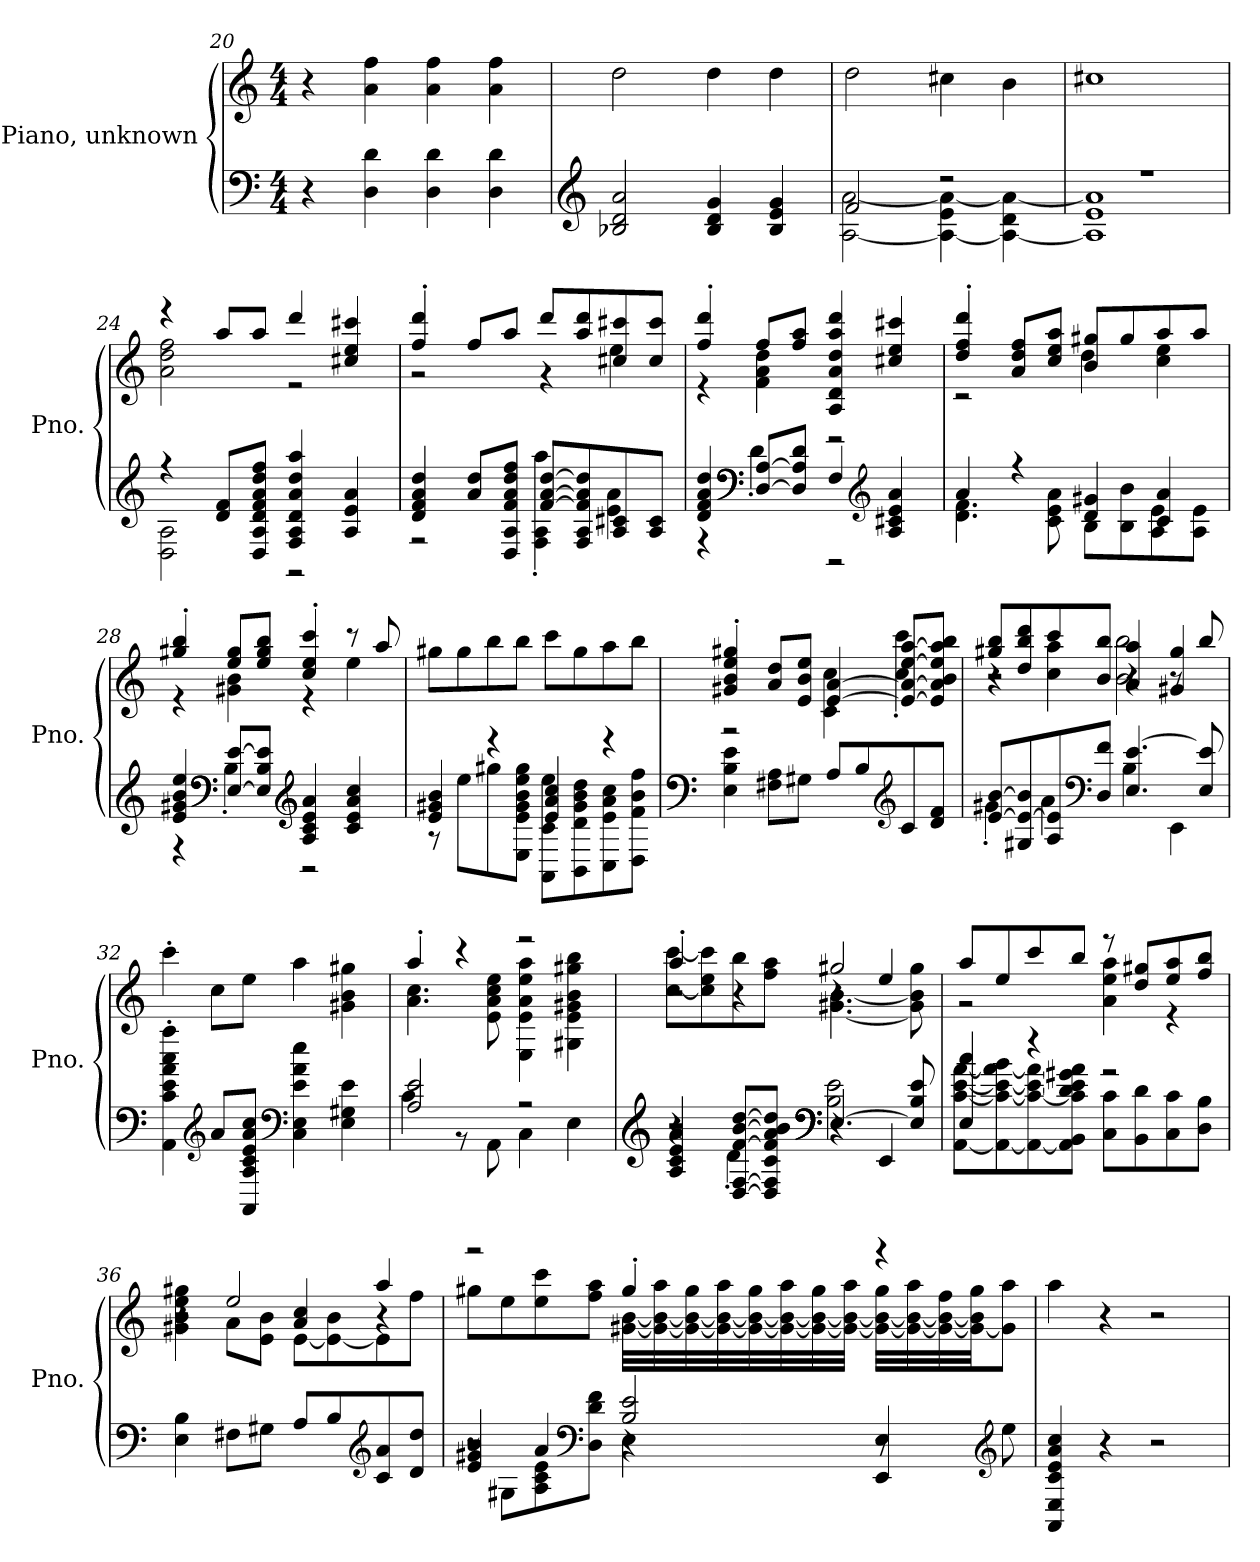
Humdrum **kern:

**kern	**kern
*part1	*part1
*staff2	*staff1
*I"Piano, unknown	*
*I'Pno.	*
!!LO:LB:g=z
*clefF4	*clefG2
*k[]	*k[]
*M4/4	*M4/4
=20	=20
4r	4r
4D\ 4d\	4a\ 4ff\
4D\ 4d\	4a\ 4ff\
4D\ 4d\	4a\ 4ff\
=21	=21
*clefG2	*
2B-X/ 2d/ 2a/	2dd\
4B-/ 4d/ 4g/	4dd\
4B-/ 4e/ 4g/	4dd\
=22	=22
*^	*
2f/	[2A\ [2a\	2dd\
2r	4A\_ 4e\ 4a\_	4cc#X\
.	4A\_ 4d\ 4a\_	4b\
=23	=23	=23
1r	1A] 1e 1a]	1cc#X
=24	=24	=24
*	*	*^
4r	2D\ 2A\	4r	2a\ 2dd\ 2ff\
8d/ 8f/L	.	8aa/L	.
8D/ 8A/ 8d/ 8f/ 8a/ 8dd/ 8ff/J	.	8aa/J	.
4F/ 4A/ 4d/ 4a/ 4dd/ 4aa/	2r	4ddd/	2r
4A/ 4e/ 4a/	.	4cc#X/ 4ee/ 4ccc#X/	.
=25	=25	=25	=25
4d/ 4f/ 4a/ 4dd/	2r	4ff/' 4ddd/'	2r
8a/ 8dd/L	.	8ff/L	.
8D/ 8A/ 8f/ 8a/ 8dd/ 8ff/J	.	8aa/J	.
[8f/ [8a/ [8dd/L	4F\' 4A\' 4aa\'	8ddd/L	4r
8F/ 8A/ 8f/] 8a/] 8dd/]	.	8aa/ 8ddd/	.
8A/ 8c#X/	4e\ 4a\	8cc#X/ 8ccc#X/	4ee\
8A/ 8c#/J	.	8cc#/ 8ccc#/J	.
!!LO:LB:g=z	!!
=26	=26	=26	=26
4d/ 4f/ 4a/ 4dd/	4r	4ff/' 4ddd/'	4r
*clefF4	*	*	*
[8D/ [8A/L	4d'\	8ff/L	4f\ 4a\ 4dd\
8D/] 8A/] 8d/J	.	8ff/ 8aa/J	.
4F/	2r	4A/ 4d/ 4a/ 4dd/ 4aa/ 4ddd/	2r
*clefG2	*	*	*
4A/ 4c#X/ 4e/ 4a/	.	4cc#X/ 4ee/ 4ccc#X/	.
=27	=27	=27	=27
4a/	4.d\ 4.f\	4dd/' 4ff/' 4ddd/'	2r
4r	.	8a/ 8dd/ 8ff/L	.
.	8c\ 8e\ 8a\	8cc/ 8ee/ 8aa/J	.
4d/ 4g#X/	8B\L	8b/ 8gg#X/L	4dd\
.	8B\ 8b\	8gg#/	.
4c/ 4a/	8A\ 8e\	8aa/	4cc\ 4ee\
.	8A\ 8e\J	8aa/J	.
=28	=28	=28	=28
4e/ 4g#X/ 4b/ 4ee/	4r	4gg#X/' 4bb/'	4r
*clefF4	*	*	*
[8E/ [8e/L	4B'\	8ee/ 8gg#/L	4g#X\ 4b\
8E/] 8B/ 8e/]J	.	8ee/ 8gg#/ 8bb/J	.
*clefG2	*	*	*
4A/ 4c/ 4e/ 4a/	2r	4cc/' 4ee/' 4ccc/'	4r
4c/ 4e/ 4a/ 4cc/	.	8r	4ee\
.	.	8aa/	.
*	*	*v	*v
!!LO:PB:g=z
=29	=29	=29
4e/ 4g#X/ 4b/	8r	8gg#X\L
.	8ee\L	8gg#\
4r	8gg#X\	8bb\
.	8E\ 8e\ 8g#\ 8b\ 8ee\ 8gg#\J	8bb\J
4e/ 4a/ 4cc/	8AA\ 8c\ 8ee\L	8ccc\L
.	8BB\ 8d\ 8g#\ 8b\ 8dd\	8gg#\
4r	8C\ 8e\ 8a\ 8cc\	8aa\
.	8D\ 8f\ 8b\ 8ff\J	8bb\J
*v	*v	*
=30	=30
*clefF4	*
*	*^
4E\ 4B\ 4e\	4g#X/' 4b/' 4ee/' 4gg#X/'	2r
8F#X\ 8A\L	8a/ 8dd/L	.
8G#X\J	8e/ 8b/ 8ee/J	.
8A/L	[4e/ [4a/	4c\ 4cc\
8B/	.	.
*clefG2	*	*
8c/	8e/_ 8a/_ [8ee/ [8aa/L	4cc\' 4ccc\'
8d/ 8f/J	8e/] 8a/] 8b/ 8ee/] 8aa/] 8bb/J	.
=31	=31	=31
*^	*	*^
[8e/ [8b/L	4g#X'\	8gg#X/ 8bb/L	4r	2r
8G#X/ 8e/_ 8b/]	.	8dd/ 8bb/ 8ddd/	.	.
8A/ 8e/]	4a\	8ccc/	4cc\ 4aa\	.
*clefF4	*	*	*	*
8D/ 8f/J	.	8b/ 8bb/J	.	.
4.E/ [4.e/	4B\	4a/ 4aa/	2b\ 2bb\	4r
.	4EE\	8r	.	4g#X/ 4gg#/
8E/ 8e/]	.	8bb/	.	.
*v	*v	*	*	*
*	*v	*v	*v
!!LO:LB:g=z
=32	=32
4AA\' 4c\' 4e\' 4a\' 4cc\' 4aa\'	4ccc'\
*clefG2	*
8a/L	8cc\L
8AA/ 8A/ 8c/ 8e/ 8a/ 8cc/J	8ee\J
*clefF4	*
4C\ 4E\ 4e\ 4a\ 4ee\	4aa\
4E\ 4G#X\ 4e\	4g#X\ 4b\ 4gg#X\
=33	=33
*^	*^
2A/ 2e/	4c\	4aa'/	4.a\ 4.cc\
.	8r	4r	.
.	8AA\	.	8e\ 8a\ 8cc\ 8ee\
2r	4C\	2r	4E\ 4e\ 4a\ 4ee\ 4aa\
.	4E\	.	4G#X\ 4e\ 4g#X\ 4b\ 4gg#X\ 4bb\
*v	*v	*	*
*	*v	*v
=34	=34
*clefG2	*
*^	*^
*	*^	*	*^
4A/ 4c/ 4e/ 4a/	4r	2r	4aa'/	[8cc\ [8ccc\L	2r
.	.	.	.	8cc\] 8ee\ 8ccc\]	.
[8D/ [8F/ [8f/ [8b/ [8dd/L	4d'\	.	4r	8bb\	.
8D/] 8F/] 8c/ 8f/] 8a/ 8b/] 8dd/]J	.	.	.	8ff\ 8aa\J	.
*clefF4	*	*	*	*	*
[4.E/	2B\ 2e\	4r	2gg#X/	[4.g#X\ [4.b\	4r
.	.	4EE/	.	.	4ee/
8E/] 8B/ 8e/	.	.	.	8g#\] 8b\] 8gg#\	.
*	*v	*v	*	*	*
*	*	*	*v	*v
!!LO:LB:g=z
=35	=35	=35	=35
4E/ 4cc/	[8AA\ [8c\ [8e\ [8a\L	8aa/L	2r
.	8AA\_ 8c\_ 8e\_ 8a\_ 8b\	8ee/	.
4r	8AA\_ 8c\_ 8e\_ 8a\_	8ccc/	.
.	8AA\] 8BB\ 8c\] 8d\ 8e\] 8g#X\ 8a\]J	8bb/J	.
2r	8C\ 8c\L	8r	4a\ 4ee\ 4aa\
.	8BB\ 8d\	8dd/ 8gg#X/L	.
.	8C\ 8c\	8ee/ 8aa/	4r
.	8D\ 8B\J	8ff/ 8bb/J	.
*v	*v	*	*
=36	=36	=36
*	*	*^
4E\ 4B\	4r	4g#X\ 4b\ 4ee\ 4gg#X\	2r
8F#X\L	2ee/	8a\L	.
8G#X\J	.	8e\ 8b\J	.
8A/L	.	[8e\L	4a/ 4cc/
8B/	.	8e\_ 8b\	.
*clefG2	*	*	*
8c/ 8a/	4aa/	8e\]	4r
8d/ 8dd/J	.	8ff\J	.
*	*	*v	*v
!!LO:LB:g=z
=37	=37	=37
*^	*	*
*	*^	*	*
4e/ 4g#X/ 4b/	8r	2r	2r	8gg#X\L
.	8G#X\L	.	.	8ee\
4a/	8A\ 8c\ 8e\	.	.	8ee\ 8ccc\
*clefF4	*	*	*	*
.	8D\ 8d\ 8f\J	.	.	8ff\ 8aa\J
2B/ 2e/	4E\	4r	4gg#'/	[32g#X\ [32b\LLL
.	.	.	.	32g#\_ 32b\_ 32aa\
.	.	.	.	32g#\_ 32b\_ 32gg#\
.	.	.	.	32g#\_ 32b\_ 32aa\
.	.	.	.	32g#\_ 32b\_ 32gg#\
.	.	.	.	32g#\_ 32b\_ 32aa\
.	.	.	.	32g#\_ 32b\_ 32gg#\
.	.	.	.	32g#\_ 32b\_ 32aa\JJJ
.	8r	4EE/ 4E/	4r	32g#\_ 32b\_ 32gg#\LLL
.	.	.	.	32g#\_ 32b\_ 32aa\
.	.	.	.	32g#\_ 32b\_ 32ff\
.	.	.	.	32g#\_ 32b\] 32gg#\JJ
*clefG2	*	*	*	*
.	8ee\	.	.	8g#\] 8aa\J
*v	*v	*v	*	*
*	*v	*v
=38	=38
4AA/ 4E/ 4c/ 4e/ 4a/ 4cc/	4aa\
4r	4r
2r	2r
=	=
*-	*-
